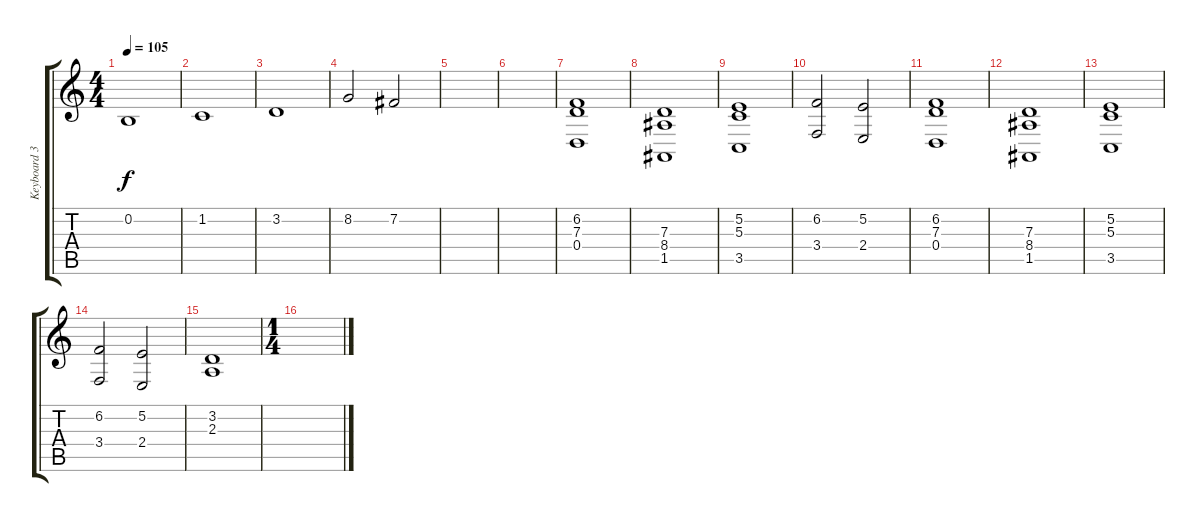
\track ("Keyboard 3" "Keyboard 3") {instrument choiraahs}
\staff {score tabs}
\tuning (E4 B3 G3 D3 A2 E2) {hide}
\ts (4 4)
\tempo 105
\clef g2
\ks c
0.2.1{dy f} |
1.2.1 |
3.2.1 |
8.2.2 7.2.2 |
|
|
(6.2 7.3 0.4).1{volume 9} |
(7.3 8.4 1.5).1 |
(5.2 5.3 3.5).1 |
(6.2 3.4).2 (5.2 2.4).2 |
(6.2 7.3 0.4).1 |
(7.3 8.4 1.5).1 |
(5.2 5.3 3.5).1 |
(6.2 3.4).2 (5.2 2.4).2 |
(3.2 2.3).1 |
\ts (1 4)
